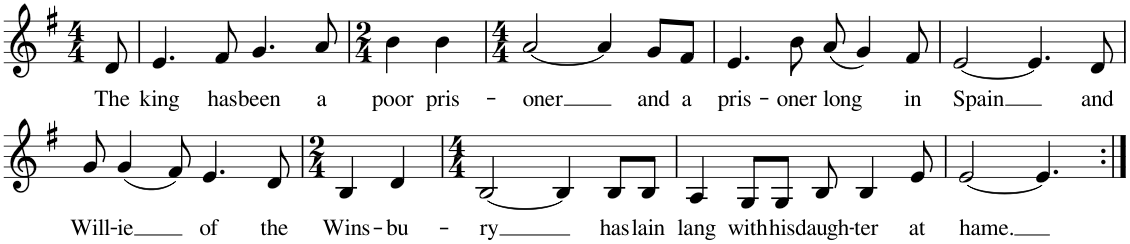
**kern	**text
*part1	*part1
*staff1	*staff1
*I"Piano	*
*I'Pno	*
*clefG2	*
*k[f#]	*
*e:	*
*M4/4	*
=1	=1
!	!LO:LY:b
8d/	The
=2	=2
!	!LO:LY:b
4.e/	king
!	!LO:LY:b
8f#/	has
!	!LO:LY:b
4.g/	been
!	!LO:LY:b
8a/	a
=3	=3
*M2/4	*
!	!LO:LY:b
4b\	poor
!	!LO:LY:b
4b\	pris-
=4	=4
*M4/4	*
!	!LO:LY:b
[2a/	-oner
4a/]	.
!	!LO:LY:b
8g/L	and
!	!LO:LY:b
8f#/J	a
=5	=5
!	!LO:LY:b
4.e/	pris-
!	!LO:LY:b
8b\	-oner
!	!LO:LY:b
(8a/	-long
4g/)	.
!	!LO:LY:b
8f#/	in
=6	=6
!	!LO:LY:b
[2e/	Spain
4.e/]	.
!	!LO:LY:b
8d/	and
!!LO:LB:g=z
=7	=7
!	!LO:LY:b
8g/	Will-
!	!LO:LY:b
(4g/	-ie
8f#/)	.
!	!LO:LY:b
4.e/	of
!	!LO:LY:b
8d/	the
=8	=8
*M2/4	*
!	!LO:LY:b
4B/	Wins-
!	!LO:LY:b
4d/	-bu-
=9	=9
*M4/4	*
!	!LO:LY:b
[2B/	-ry
4B/]	.
!	!LO:LY:b
8B/L	has
!	!LO:LY:b
8B/J	lain
=10	=10
!	!LO:LY:b
4A/	lang
!	!LO:LY:b
8G/L	with
!	!LO:LY:b
8G/J	his
!	!LO:LY:b
8B/	daugh-
!	!LO:LY:b
4B/	-ter
!	!LO:LY:b
8e/	at
=11	=11
!	!LO:LY:b
[2e/	hame.
4.e/]	.
=:|!	=:|!
*-	*-
